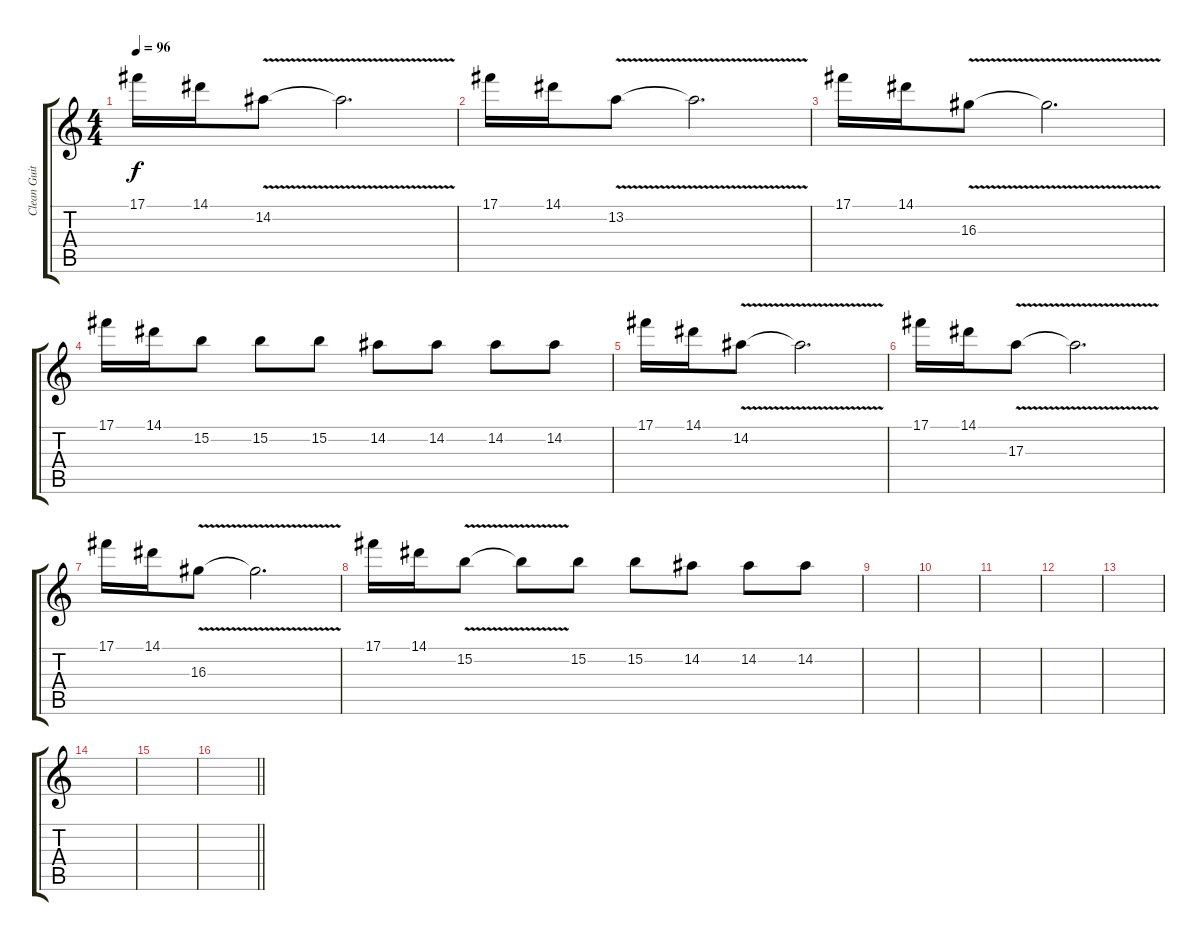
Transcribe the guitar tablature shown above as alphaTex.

\track ("Clean Guitar" "Clean Guit") {instrument electricguitarjazz}
\staff {score tabs}
\tuning (Db4 Ab3 E3 B2 Gb2 B1) {hide}
\ts (4 4)
\tempo 96
\clef g2
\ks c
17.1.16{dy f} 14.1.16 14.2{v}.8 14.2{t}.2{d} |
17.1.16 14.1.16 13.2{v}.8 13.2{t}.2{d} |
17.1.16 14.1.16 16.3{v}.8 16.3{t}.2{d} |
17.1.16 14.1.16 15.2.8 15.2.8 15.2.8 14.2.8 14.2.8 14.2.8 14.2.8 |
17.1.16 14.1.16 14.2{v}.8 14.2{t}.2{d} |
17.1.16 14.1.16 17.3{v}.8 17.3{t}.2{d} |
17.1.16 14.1.16 16.3{v}.8 16.3{t}.2{d} |
17.1.16 14.1.16 15.2{v}.8 15.2{t}.8 15.2.8 15.2.8 14.2.8 14.2.8 14.2.8 |
|
|
|
|
|
|
|
\barLineRight lightlight
